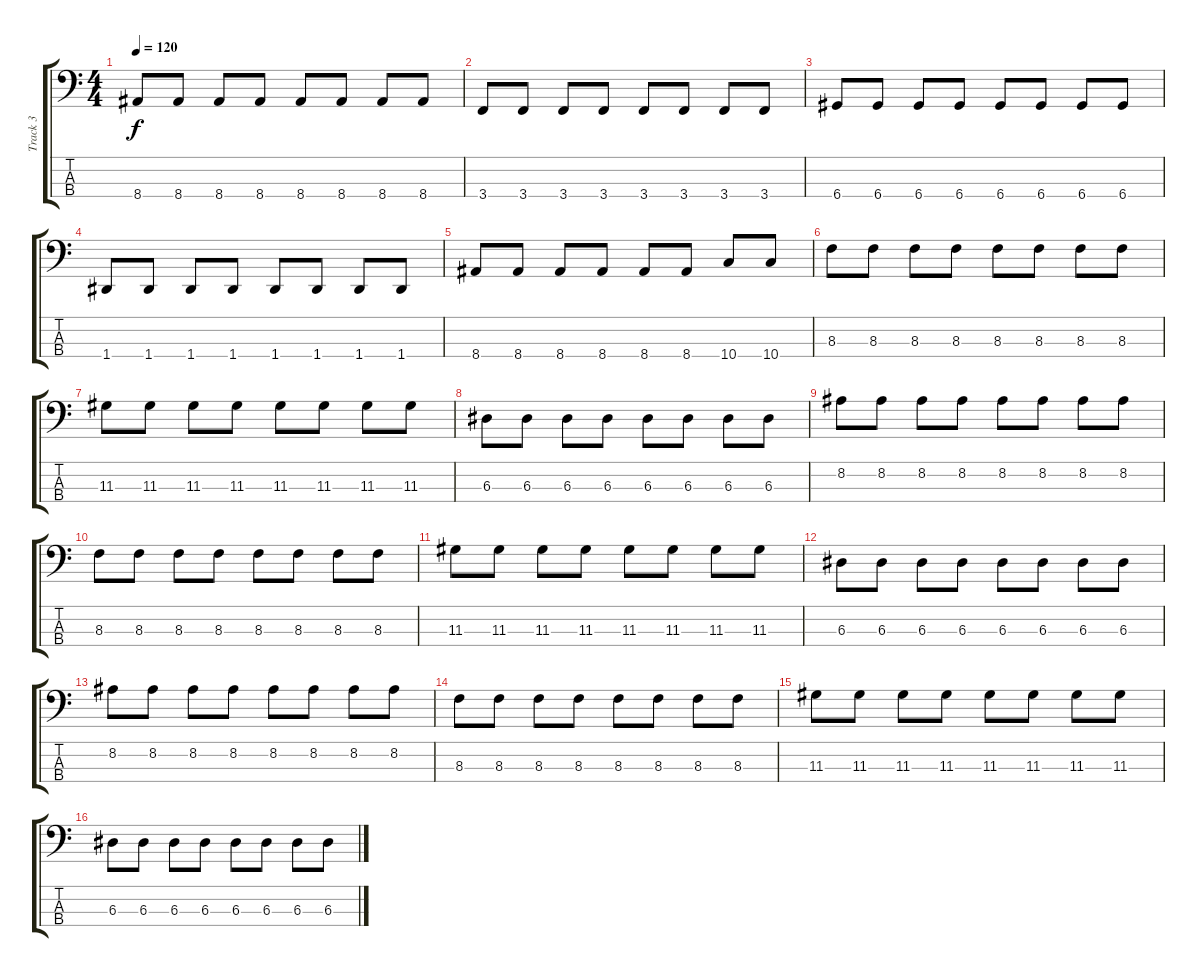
\track ("Track 3" "Track 3") {instrument electricbassfinger}
\staff {score tabs}
\tuning (G2 D2 A1 D1) {hide}
\ts (4 4)
\tempo 120
\clef f4
\ks c
8.4.8{dy f} 8.4.8 8.4.8 8.4.8 8.4.8 8.4.8 8.4.8 8.4.8 |
3.4.8 3.4.8 3.4.8 3.4.8 3.4.8 3.4.8 3.4.8 3.4.8 |
6.4.8 6.4.8 6.4.8 6.4.8 6.4.8 6.4.8 6.4.8 6.4.8 |
1.4.8 1.4.8 1.4.8 1.4.8 1.4.8 1.4.8 1.4.8 1.4.8 |
8.4.8 8.4.8 8.4.8 8.4.8 8.4.8 8.4.8 10.4.8 10.4.8 |
8.3.8 8.3.8 8.3.8 8.3.8 8.3.8 8.3.8 8.3.8 8.3.8 |
11.3.8 11.3.8 11.3.8 11.3.8 11.3.8 11.3.8 11.3.8 11.3.8 |
6.3.8 6.3.8 6.3.8 6.3.8 6.3.8 6.3.8 6.3.8 6.3.8 |
8.2.8 8.2.8 8.2.8 8.2.8 8.2.8 8.2.8 8.2.8 8.2.8 |
8.3.8 8.3.8 8.3.8 8.3.8 8.3.8 8.3.8 8.3.8 8.3.8 |
11.3.8 11.3.8 11.3.8 11.3.8 11.3.8 11.3.8 11.3.8 11.3.8 |
6.3.8 6.3.8 6.3.8 6.3.8 6.3.8 6.3.8 6.3.8 6.3.8 |
8.2.8 8.2.8 8.2.8 8.2.8 8.2.8 8.2.8 8.2.8 8.2.8 |
8.3.8 8.3.8 8.3.8 8.3.8 8.3.8 8.3.8 8.3.8 8.3.8 |
11.3.8 11.3.8 11.3.8 11.3.8 11.3.8 11.3.8 11.3.8 11.3.8 |
6.3.8 6.3.8 6.3.8 6.3.8 6.3.8 6.3.8 6.3.8 6.3.8
